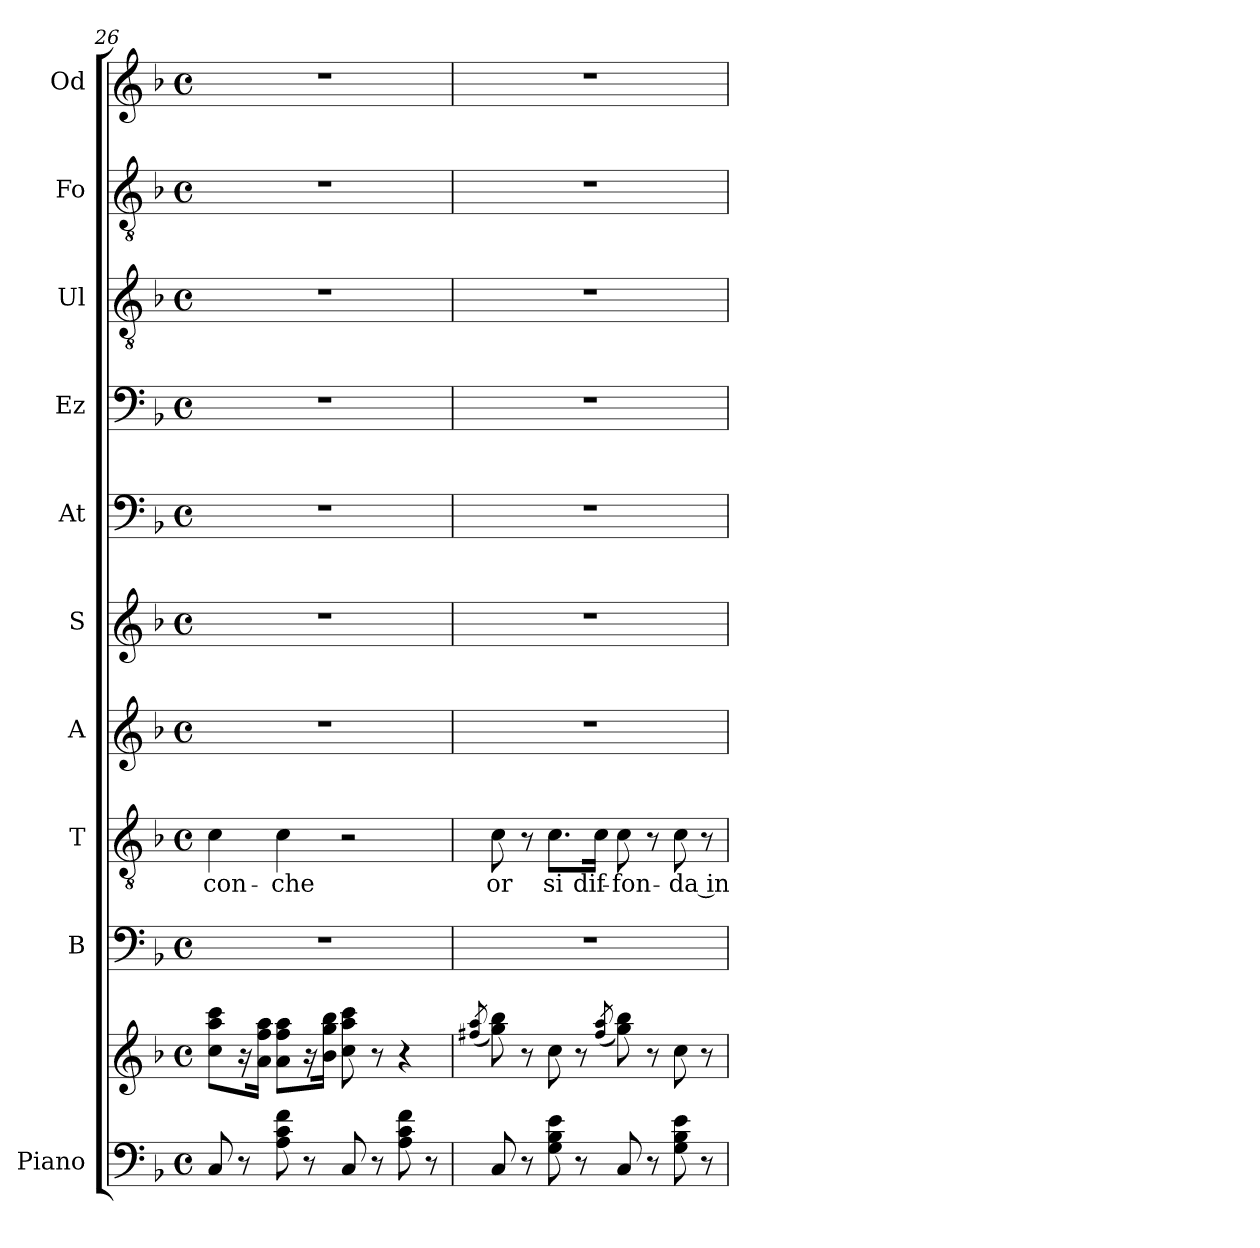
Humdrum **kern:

**kern	**kern	**kern	**kern	**text	**kern	**kern	**kern	**kern	**kern	**kern	**kern
*part10	*part10	*part9	*part8	*part8	*part7	*part6	*part5	*part4	*part3	*part2	*part1
*staff11	*staff10	*staff9	*staff8	*staff8	*staff7	*staff6	*staff5	*staff4	*staff3	*staff2	*staff1
*I"Piano	*	*I"B	*I"T	*	*I"A	*I"S	*I"At	*I"Ez	*I"Ul	*I"Fo	*I"Od
*I'Pno	*	*I'B	*I'T	*	*I'A	*I'S	*I'At	*I'Ez	*I'Ul	*I'Fo	*I'Od
*clefF4	*clefG2	*clefF4	*clefGv2	*	*clefG2	*clefG2	*clefF4	*clefF4	*clefGv2	*clefGv2	*clefG2
*k[b-]	*k[b-]	*k[b-]	*k[b-]	*	*k[b-]	*k[b-]	*k[b-]	*k[b-]	*k[b-]	*k[b-]	*k[b-]
*M4/4	*M4/4	*M4/4	*M4/4	*	*M4/4	*M4/4	*M4/4	*M4/4	*M4/4	*M4/4	*M4/4
*met(c)	*met(c)	*met(c)	*met(c)	*	*met(c)	*met(c)	*met(c)	*met(c)	*met(c)	*met(c)	*met(c)
=26	=26	=26	=26	=26	=26	=26	=26	=26	=26	=26	=26
!	!	!	!	!LO:LY:b	!	!	!	!	!	!	!
8C/	8cc\ 8aa\ 8ccc\L	1r	4c\	con-	1r	1r	1r	1r	1r	1r	1r
8r	16r	.	.	.	.	.	.	.	.	.	.
.	16a\ 16ff\ 16aa\Jk	.	.	.	.	.	.	.	.	.	.
!	!	!	!	!LO:LY:b	!	!	!	!	!	!	!
8A\ 8c\ 8f\	8a\ 8ff\ 8aa\L	.	4c\	-che	.	.	.	.	.	.	.
8r	16r	.	.	.	.	.	.	.	.	.	.
.	16b-\ 16gg\ 16bb-\Jk	.	.	.	.	.	.	.	.	.	.
8C/	8cc\ 8aa\ 8ccc\	.	2r	.	.	.	.	.	.	.	.
8r	8r	.	.	.	.	.	.	.	.	.	.
8A\ 8c\ 8f\	4r	.	.	.	.	.	.	.	.	.	.
8r	.	.	.	.	.	.	.	.	.	.	.
!!LO:LB:g=z
=27	=27	=27	=27	=27	=27	=27	=27	=27	=27	=27	=27
.	(<8qff#X/ 8qaa/	.	.	.	.	.	.	.	.	.	.
!	!	!	!	!LO:LY:b	!	!	!	!	!	!	!
8C/	8gg\ 8bb-\)	1r	8c\	or	1r	1r	1r	1r	1r	1r	1r
8r	8r	.	8r	.	.	.	.	.	.	.	.
!	!	!	!	!LO:LY:b	!	!	!	!	!	!	!
8G\ 8B-\ 8e\	8cc\	.	8.c\L	si	.	.	.	.	.	.	.
8r	8r	.	.	.	.	.	.	.	.	.	.
!	!	!	!	!LO:LY:b	!	!	!	!	!	!	!
.	.	.	16c\Jk	dif-	.	.	.	.	.	.	.
.	(<8qff#/ 8qaa/	.	.	.	.	.	.	.	.	.	.
!	!	!	!	!LO:LY:b	!	!	!	!	!	!	!
8C/	8gg\ 8bb-\)	.	8c\	-fon-	.	.	.	.	.	.	.
8r	8r	.	8r	.	.	.	.	.	.	.	.
!	!	!	!	!LO:LY:b	!	!	!	!	!	!	!
8G\ 8B-\ 8e\	8cc\	.	8c\	-da in-	.	.	.	.	.	.	.
8r	8r	.	8r	.	.	.	.	.	.	.	.
=	=	=	=	=	=	=	=	=	=	=	=
*-	*-	*-	*-	*-	*-	*-	*-	*-	*-	*-	*-
